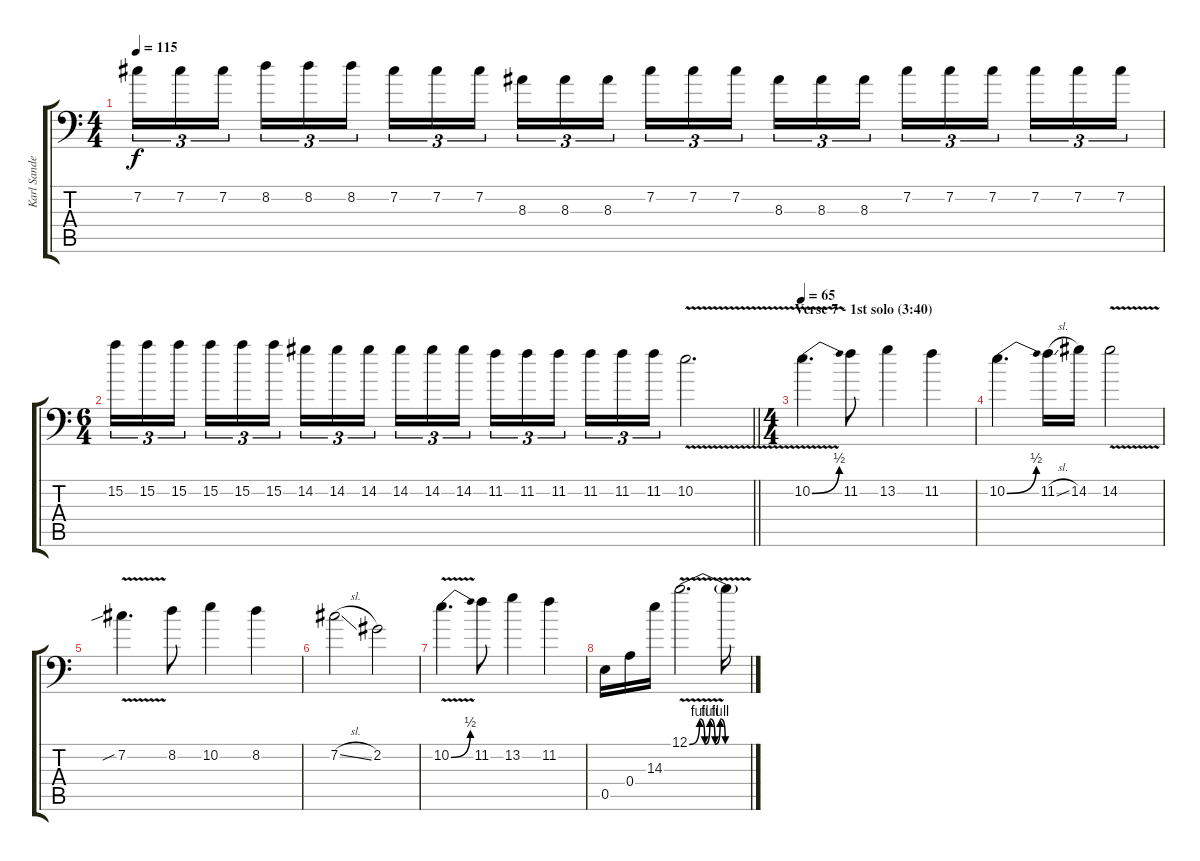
\track ("Karl Sanders" "Karl Sande") {instrument distortionguitar}
\staff {score tabs}
\tuning (B3 Gb3 D3 A2 E2 A1) {hide}
\ts (4 4)
\tempo 115
\clef f4
\ks c
7.2.16{tu (3 2) dy f} 7.2.16{tu (3 2)} 7.2.16{tu (3 2) beam splitsecondary} 8.2.16{tu (3 2)} 8.2.16{tu (3 2)} 8.2.16{tu (3 2)} 7.2.16{tu (3 2)} 7.2.16{tu (3 2)} 7.2.16{tu (3 2) beam splitsecondary} 8.3.16{tu (3 2)} 8.3.16{tu (3 2)} 8.3.16{tu (3 2)} 7.2.16{tu (3 2)} 7.2.16{tu (3 2)} 7.2.16{tu (3 2) beam splitsecondary} 8.3.16{tu (3 2)} 8.3.16{tu (3 2)} 8.3.16{tu (3 2)} 7.2.16{tu (3 2)} 7.2.16{tu (3 2)} 7.2.16{tu (3 2) beam splitsecondary} 7.2.16{tu (3 2)} 7.2.16{tu (3 2)} 7.2.16{tu (3 2)} |
\ts (6 4)
\barLineRight lightlight
15.2.16{tu (3 2)} 15.2.16{tu (3 2)} 15.2.16{tu (3 2) beam splitsecondary} 15.2.16{tu (3 2)} 15.2.16{tu (3 2)} 15.2.16{tu (3 2) beam splitsecondary} 14.2.16{tu (3 2)} 14.2.16{tu (3 2)} 14.2.16{tu (3 2) beam splitsecondary} 14.2.16{tu (3 2)} 14.2.16{tu (3 2)} 14.2.16{tu (3 2) beam splitsecondary} 11.2.16{tu (3 2)} 11.2.16{tu (3 2)} 11.2.16{tu (3 2) beam splitsecondary} 11.2.16{tu (3 2)} 11.2.16{tu (3 2)} 11.2.16{tu (3 2)} 10.2{v}.2{d} |
\ts (4 4)
\section ("" "Verse 7 - 1st solo (3:40)")
\tempo 65
10.2{be (bend 0 0 60 2) v}.4{d} 11.2.8 13.2.4 11.2.4 |
10.2{be (bend 0 0 60 2)}.4{d} 11.2{sl}.16 14.2.16 14.2{v}.2 |
7.2{v sib}.4{d} 8.2.8 10.2.4 8.2.4 |
7.2{sl}.2 2.2.2 |
10.2{be (bend 0 0 60 2) v}.4{d} 11.2.8 13.2.4 11.2.4 |
0.5.16 0.4.16 14.3.16 12.1{be (custom 0 0 10 4 15 0 20 4 25 0 30 4 35 0 40 0 50 0 60 0) v}.2{d} 12.1{t}.16
